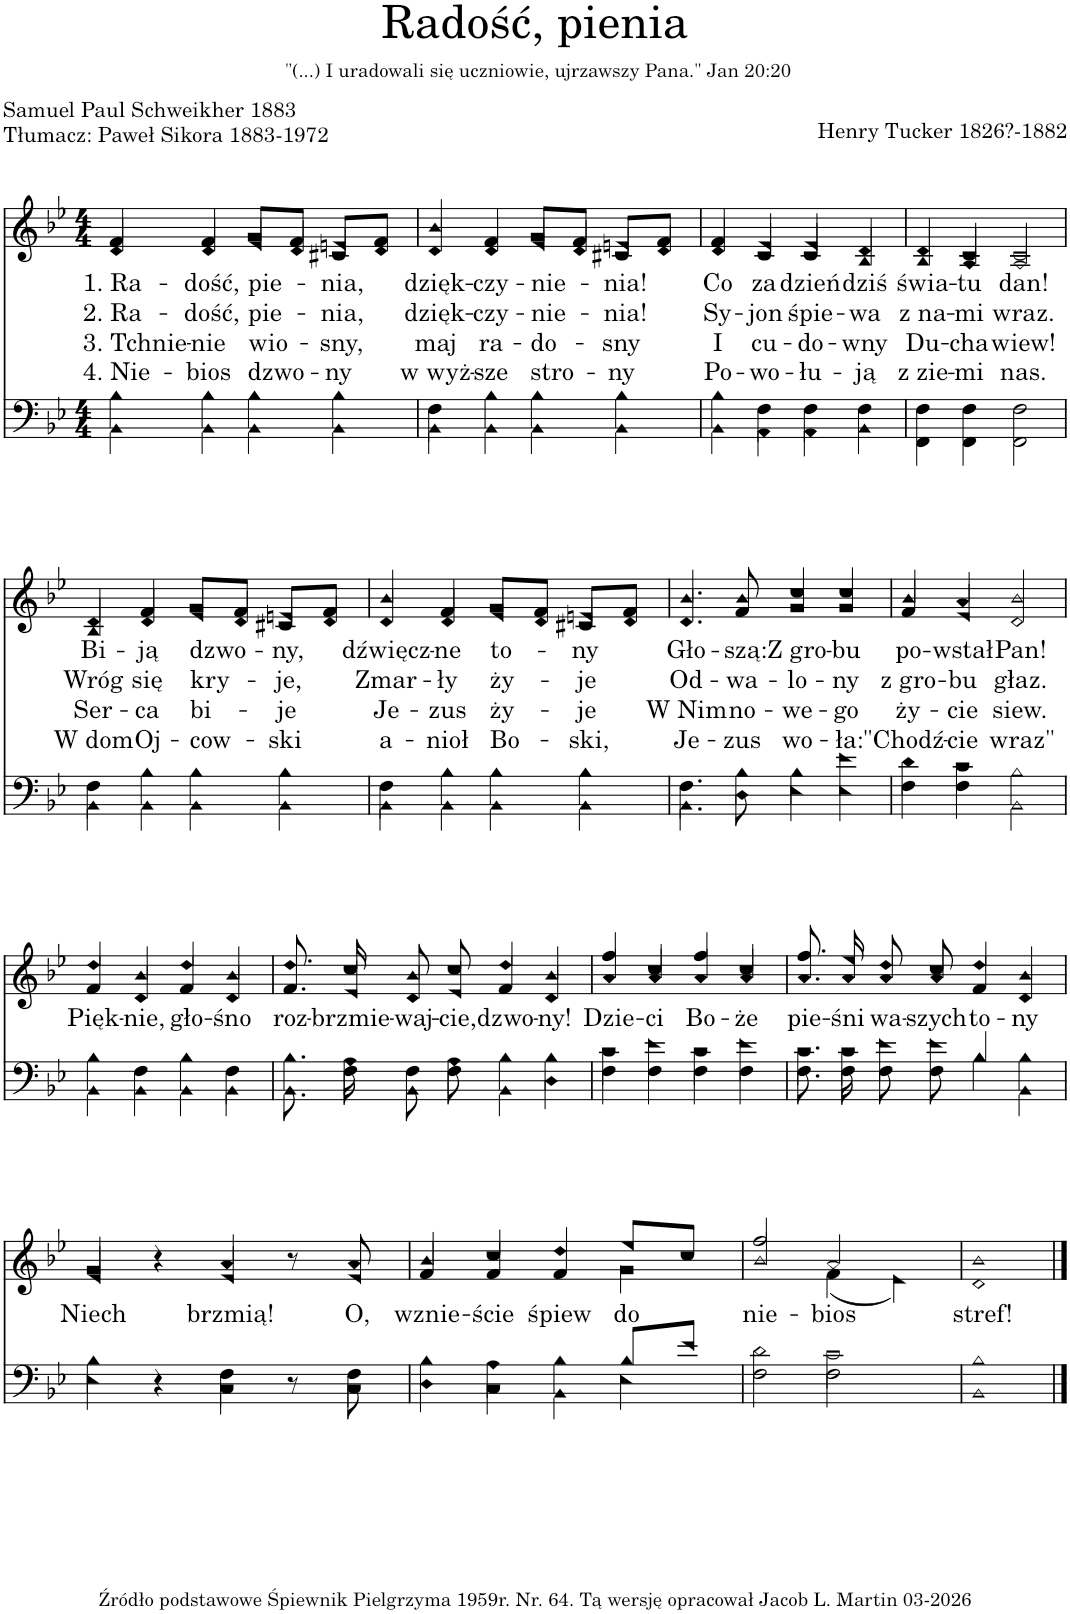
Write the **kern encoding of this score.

**kern	**kern	**text	**text	**text	**text
*part2	*part1	*part1	*part1	*part1	*part1
*staff2	*staff1	*staff1	*staff1	*staff1	*staff1
*I"Men	*I"Women	*	*	*	*
*clefF4	*clefG2	*	*	*	*
*k[b-e-]	*k[b-e-]	*	*	*	*
*M4/4	*M4/4	*	*	*	*
=1	=1	=1	=1	=1	=1
*^	*	*	*	*	*
!	!	!	!LO:LY:b	!LO:LY:b	!LO:LY:b	!LO:LY:b
*	*	*^	*	*	*	*
4B-\	4BB-\	4f/	4d/	1. Ra-	2. Ra-	3. Tchnie-	4. Nie-
!	!	!	!	!LO:LY:b	!LO:LY:b	!LO:LY:b	!LO:LY:b
4B-\	4BB-\	4f/	4d/	-dość,	-dość,	-nie	-bios
!	!	!	!	!LO:LY:b	!LO:LY:b	!LO:LY:b	!LO:LY:b
4B-\	4BB-\	8g/L	8e-/L	pie-	pie-	wio-	dzwo-
.	.	8f/J	8d/J	.	.	.	.
!	!	!	!	!LO:LY:b	!LO:LY:b	!LO:LY:b	!LO:LY:b
4B-\	4BB-\	8en/L	8c#X/L	-nia,	-nia,	-sny,	-ny
.	.	8f/J	8d/J	.	.	.	.
=2	=2	=2	=2	=2	=2	=2	=2
!	!	!	!	!LO:LY:b	!LO:LY:b	!LO:LY:b	!LO:LY:b
4F\	4BB-\	4b-/	4d/	dzięk-	dzięk-	maj	w wyż-
!	!	!	!	!LO:LY:b	!LO:LY:b	!LO:LY:b	!LO:LY:b
4B-\	4BB-\	4f/	4d/	-czy-	-czy-	ra-	-sze
!	!	!	!	!LO:LY:b	!LO:LY:b	!LO:LY:b	!LO:LY:b
4B-\	4BB-\	8g/L	8e-/L	-nie-	-nie-	-do-	stro-
.	.	8f/J	8d/J	.	.	.	.
!	!	!	!	!LO:LY:b	!LO:LY:b	!LO:LY:b	!LO:LY:b
4B-\	4BB-\	8en/L	8c#X/L	-nia!	-nia!	-sny	-ny
.	.	8f/J	8d/J	.	.	.	.
=3	=3	=3	=3	=3	=3	=3	=3
!	!	!	!	!LO:LY:b	!LO:LY:b	!LO:LY:b	!LO:LY:b
4B-\	4BB-\	4f/	4d/	Co	Sy-	I	Po-
!	!	!	!	!LO:LY:b	!LO:LY:b	!LO:LY:b	!LO:LY:b
4F\	4AA\	4e-/	4c/	za	-jon	cu-	-wo-
!	!	!	!	!LO:LY:b	!LO:LY:b	!LO:LY:b	!LO:LY:b
4F\	4AA\	4e-/	4c/	dzień	śpie-	-do-	-łu-
!	!	!	!	!LO:LY:b	!LO:LY:b	!LO:LY:b	!LO:LY:b
4F\	4BB-\	4d/	4B-/	dziś	-wa	-wny	-ją
=4	=4	=4	=4	=4	=4	=4	=4
!	!	!	!	!LO:LY:b	!LO:LY:b	!LO:LY:b	!LO:LY:b
4F\	4FF\	4d/	4B-/	świa-	z na-	Du-	z zie-
!	!	!	!	!LO:LY:b	!LO:LY:b	!LO:LY:b	!LO:LY:b
4F\	4FF\	4c/	4A/	tu	mi	cha	mi
!	!	!	!	!LO:LY:b	!LO:LY:b	!LO:LY:b	!LO:LY:b
2F\	2FF\	2c/	2A/	dan!	wraz.	wiew!	nas.
!!LO:LB:g=z	!!
=5	=5	=5	=5	=5	=5	=5	=5
!	!	!	!	!LO:LY:b	!LO:LY:b	!LO:LY:b	!LO:LY:b
4F\	4BB-\	4d/	4B-/	Bi-	Wróg	Ser-	W dom
!	!	!	!	!LO:LY:b	!LO:LY:b	!LO:LY:b	!LO:LY:b
4B-\	4BB-\	4f/	4d/	-ją	się	-ca	Oj-
!	!	!	!	!LO:LY:b	!LO:LY:b	!LO:LY:b	!LO:LY:b
4B-\	4BB-\	8g/L	8e-/L	dzwo-	kry-	bi-	-cow-
.	.	8f/J	8d/J	.	.	.	.
!	!	!	!	!LO:LY:b	!LO:LY:b	!LO:LY:b	!LO:LY:b
4B-\	4BB-\	8en/L	8c#X/L	-ny,	-je,	-je	-ski
.	.	8f/J	8d/J	.	.	.	.
=6	=6	=6	=6	=6	=6	=6	=6
!	!	!	!	!LO:LY:b	!LO:LY:b	!LO:LY:b	!LO:LY:b
4F\	4BB-\	4b-/	4d/	dźwięcz-	Zmar-	Je-	a-
!	!	!	!	!LO:LY:b	!LO:LY:b	!LO:LY:b	!LO:LY:b
4B-\	4BB-\	4f/	4d/	-ne	-ły	-zus	-nioł
!	!	!	!	!LO:LY:b	!LO:LY:b	!LO:LY:b	!LO:LY:b
4B-\	4BB-\	8g/L	8e-/L	to-	ży-	ży-	Bo-
.	.	8f/J	8d/J	.	.	.	.
!	!	!	!	!LO:LY:b	!LO:LY:b	!LO:LY:b	!LO:LY:b
4B-\	4BB-\	8en/L	8c#X/L	-ny	-je	-je	-ski,
.	.	8f/J	8d/J	.	.	.	.
=7	=7	=7	=7	=7	=7	=7	=7
!	!	!	!	!LO:LY:b	!LO:LY:b	!LO:LY:b	!LO:LY:b
4.F\	4.BB-\	4.b-/	4.d/	Gło-	Od-	W Nim	Je-
!	!	!	!	!LO:LY:b	!LO:LY:b	!LO:LY:b	!LO:LY:b
8B-\	8D\	8b-/	8f/	-szą:	-wa-	no-	-zus
!	!	!	!	!LO:LY:b	!LO:LY:b	!LO:LY:b	!LO:LY:b
4B-\	4E-\	4cc/	4g/	Z gro-	-lo-	-we-	wo-
!	!	!	!	!LO:LY:b	!LO:LY:b	!LO:LY:b	!LO:LY:b
4e-\	4E-\	4cc/	4g/	-bu	-ny	-go	-ła:
=8	=8	=8	=8	=8	=8	=8	=8
!	!	!	!	!LO:LY:b	!LO:LY:b	!LO:LY:b	!LO:LY:b
4d\	4F\	4b-/	4f/	po-	z gro-	ży-	"Chodź-
!	!	!	!	!LO:LY:b	!LO:LY:b	!LO:LY:b	!LO:LY:b
4c\	4F\	4a/	4e-/	-wstał	-bu	cie	-cie
!	!	!	!	!LO:LY:b	!LO:LY:b	!LO:LY:b	!LO:LY:b
2B-\	2BB-\	2b-/	2d/	Pan!	głaz.	siew.	wraz"
!!LO:LB:g=z	!!
=9	=9	=9	=9	=9	=9	=9	=9
!	!	!	!	!LO:LY:b	!	!	!
4B-\	4BB-\	4dd/	4f/	Pięk-	.	.	.
!	!	!	!	!LO:LY:b	!	!	!
4F\	4BB-\	4b-/	4d/	-nie,	.	.	.
!	!	!	!	!LO:LY:b	!	!	!
4B-\	4BB-\	4dd/	4f/	gło-	.	.	.
!	!	!	!	!LO:LY:b	!	!	!
4F\	4BB-\	4b-/	4d/	-śno	.	.	.
=10	=10	=10	=10	=10	=10	=10	=10
!	!	!	!	!LO:LY:b	!	!	!
8.B-\	8.BB-\	8.dd/	8.f/	roz-	.	.	.
!	!	!	!	!LO:LY:b	!	!	!
16A\	16F\	16cc/	16e-/	-brzmie-	.	.	.
!	!	!	!	!LO:LY:b	!	!	!
8F\	8BB-\	8b-/	8d/	waj-	.	.	.
!	!	!	!	!LO:LY:b	!	!	!
8A\	8F\	8cc/	8e-/	-cie,	.	.	.
!	!	!	!	!LO:LY:b	!	!	!
4B-\	4BB-\	4dd/	4f/	dzwo-	.	.	.
!	!	!	!	!LO:LY:b	!	!	!
4B-\	4D\	4b-/	4d/	-ny!	.	.	.
=11	=11	=11	=11	=11	=11	=11	=11
!	!	!	!	!LO:LY:b	!	!	!
4c\	4F\	4ff/	4a/	Dzie-	.	.	.
!	!	!	!	!LO:LY:b	!	!	!
4e-\	4F\	4cc/	4a/	-ci	.	.	.
!	!	!	!	!LO:LY:b	!	!	!
4c\	4F\	4ff/	4a/	Bo-	.	.	.
!	!	!	!	!LO:LY:b	!	!	!
4e-\	4F\	4cc/	4a/	-że	.	.	.
=12	=12	=12	=12	=12	=12	=12	=12
!	!	!	!	!LO:LY:b	!	!	!
8.c\	8.F\	8.ff/	8.a/	pie-	.	.	.
!	!	!	!	!LO:LY:b	!	!	!
16c\	16F\	16ee-/	16a/	-śni	.	.	.
!	!	!	!	!LO:LY:b	!	!	!
8e-\	8F\	8dd/	8a/	wa-	.	.	.
!	!	!	!	!LO:LY:b	!	!	!
8e-\	8F\	8cc/	8a/	-szych	.	.	.
!	!	!	!	!LO:LY:b	!	!	!
4B-/	4B-\	4dd/	4f/	to-	.	.	.
!	!	!	!	!LO:LY:b	!	!	!
4B-\	4BB-\	4b-/	4d/	-ny	.	.	.
!!LO:LB:g=z	!!
=13	=13	=13	=13	=13	=13	=13	=13
!	!	!	!	!LO:LY:b	!	!	!
4B-\	4E-\	4g/	4e-/	Niech	.	.	.
4r	4ryy	4r	4ryy	.	.	.	.
!	!	!	!	!LO:LY:b	!	!	!
4F\	4C\	4a/	4e-/	brzmią!	.	.	.
8r	8ryy	8r	8ryy	.	.	.	.
!	!	!	!	!LO:LY:b	!	!	!
8F\	8C\	8a/	8e-/	O,	.	.	.
=14	=14	=14	=14	=14	=14	=14	=14
!	!	!	!	!LO:LY:b	!	!	!
4B-\	4D\	4b-/	4f/	wznie-	.	.	.
!	!	!	!	!LO:LY:b	!	!	!
4A\	4C\	4cc/	4f/	-ście	.	.	.
!	!	!	!	!LO:LY:b	!	!	!
4B-\	4BB-\	4dd/	4f/	śpiew	.	.	.
!	!	!	!	!LO:LY:b	!	!	!
8B-/L	4E-\	8ee-/L	4g\	do	.	.	.
8e-/J	.	8cc/J	.	.	.	.	.
=15	=15	=15	=15	=15	=15	=15	=15
!	!	!	!	!LO:LY:b	!	!	!
2d\	2F\	2ff/	2b-/	nie-	.	.	.
!	!	!	!	!LO:LY:b	!	!	!
2c\	2F\	2a/	(4f\	-bios	.	.	.
.	.	.	4e-\)	.	.	.	.
=16	=16	=16	=16	=16	=16	=16	=16
!	!	!	!	!LO:LY:b	!	!	!
1B-	1BB-	1b-	1d	stref!	.	.	.
*v	*v	*	*	*	*	*	*
*	*v	*v	*	*	*	*
==	==	==	==	==	==
*-	*-	*-	*-	*-	*-
